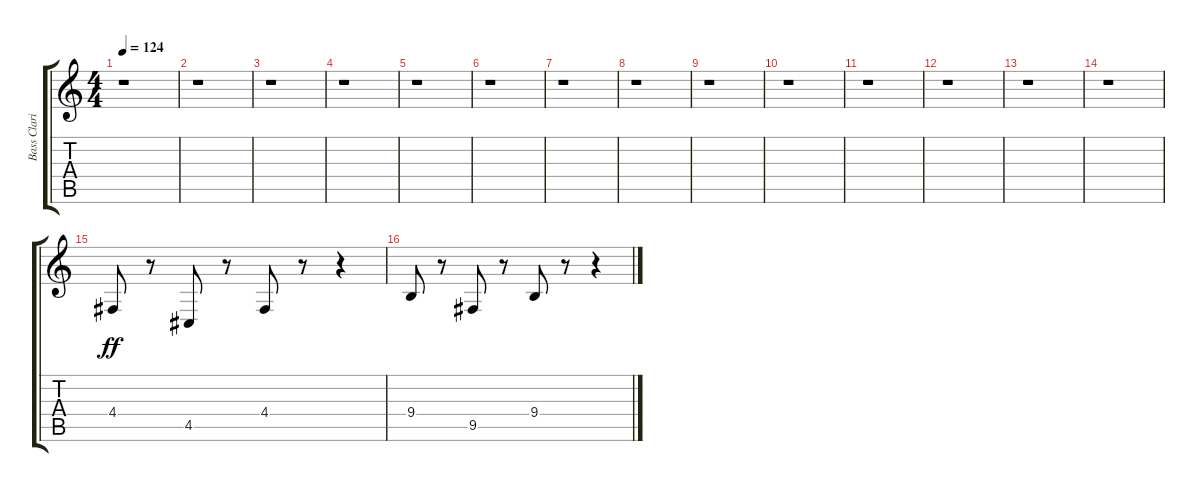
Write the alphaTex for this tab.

\track ("Bass Clarinet" "Bass Clari") {instrument clarinet}
\staff {score tabs}
\tuning (E4 B3 G3 D3 A2 E2) {hide}
\ts (4 4)
\tempo 124
\clef g2
\ks c
r.1{dy ff} |
r.1 |
r.1 |
r.1 |
r.1 |
r.1 |
r.1 |
r.1 |
r.1 |
r.1 |
r.1 |
r.1 |
r.1 |
r.1 |
4.4.8 r.8 4.5.8 r.8 4.4.8 r.8 r.4 |
9.4.8 r.8 9.5.8 r.8 9.4.8 r.8 r.4
